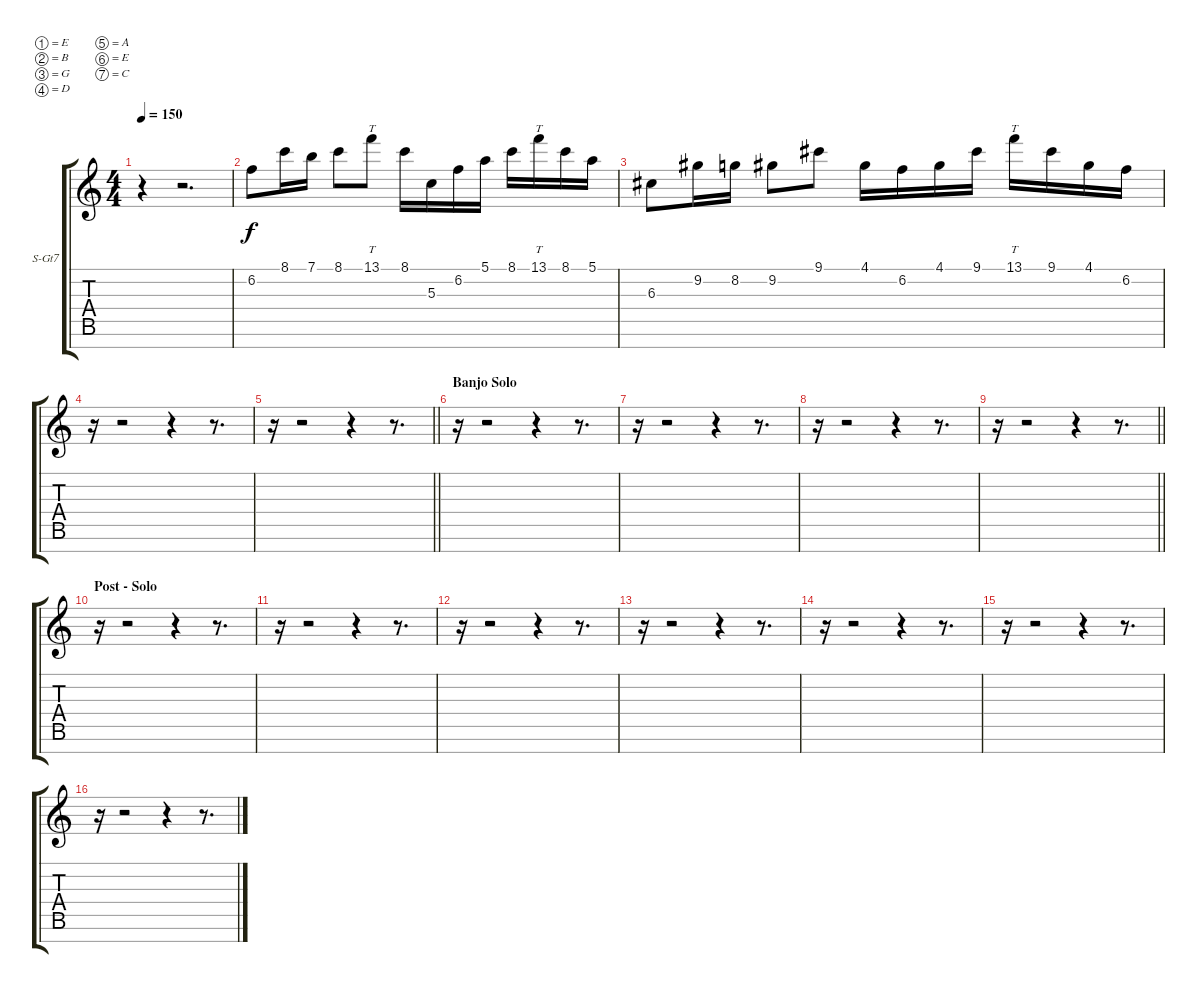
\bracketExtendMode groupsimilarinstruments
\firstSystemTrackNameOrientation horizontal
\otherSystemsTrackNameOrientation horizontal
\track ("Vibraphone (Mumbo)" "S-Gt7") {instrument vibraphone}
\staff {score tabs}
\tuning (E4 B3 G3 D3 A2 E2 C-1)
\displaytranspose 12
\ts (4 4)
\tempo 150
\clef g2
\ks c
r.4{dy f beam Down} r.2{d beam Down} |
6.2.8{beam Down} 8.1.16{beam Down} 7.1.16{beam Down} 8.1.8{beam Down} 13.1.8{tt beam Down} 8.1.16{beam Down} 5.3.16{beam Down} 6.2.16{beam Down} 5.1.16{beam Down} 8.1.16{beam Down} 13.1.16{tt beam Down} 8.1.16{beam Down} 5.1.16{beam Down} |
6.3{acc #}.8{beam Down} 9.2{acc #}.16{beam Down} 8.2.16{beam Down} 9.2{acc #}.8{beam Down} 9.1{acc #}.8{beam Down} 4.1{acc #}.16{beam Down} 6.2.16{beam Down} 4.1{acc #}.16{beam Down} 9.1{acc #}.16{beam Down} 13.1.16{tt beam Down} 9.1{acc #}.16{beam Down} 4.1{acc #}.16{beam Down} 6.2.16{beam Down} |
r.16{beam Down} r.2{beam Down} r.4{beam Down} r.8{d beam Down} |
\barLineRight lightlight
r.16{beam Down} r.2{beam Down} r.4{beam Down} r.8{d beam Down} |
\section ("" "Banjo Solo")
r.16{beam Down} r.2{beam Down} r.4{beam Down} r.8{d beam Down} |
r.16{beam Down} r.2{beam Down} r.4{beam Down} r.8{d beam Down} |
r.16{beam Down} r.2{beam Down} r.4{beam Down} r.8{d beam Down} |
\barLineRight lightlight
r.16{beam Down} r.2{beam Down} r.4{beam Down} r.8{d beam Down} |
\section ("" "Post - Solo")
r.16{beam Down} r.2{beam Down} r.4{beam Down} r.8{d beam Down} |
r.16{beam Down} r.2{beam Down} r.4{beam Down} r.8{d beam Down} |
r.16{beam Down} r.2{beam Down} r.4{beam Down} r.8{d beam Down} |
r.16{beam Down} r.2{beam Down} r.4{beam Down} r.8{d beam Down} |
r.16{beam Down} r.2{beam Down} r.4{beam Down} r.8{d beam Down} |
r.16{beam Down} r.2{beam Down} r.4{beam Down} r.8{d beam Down} |
r.16{beam Down} r.2{beam Down} r.4{beam Down} r.8{d beam Down}
